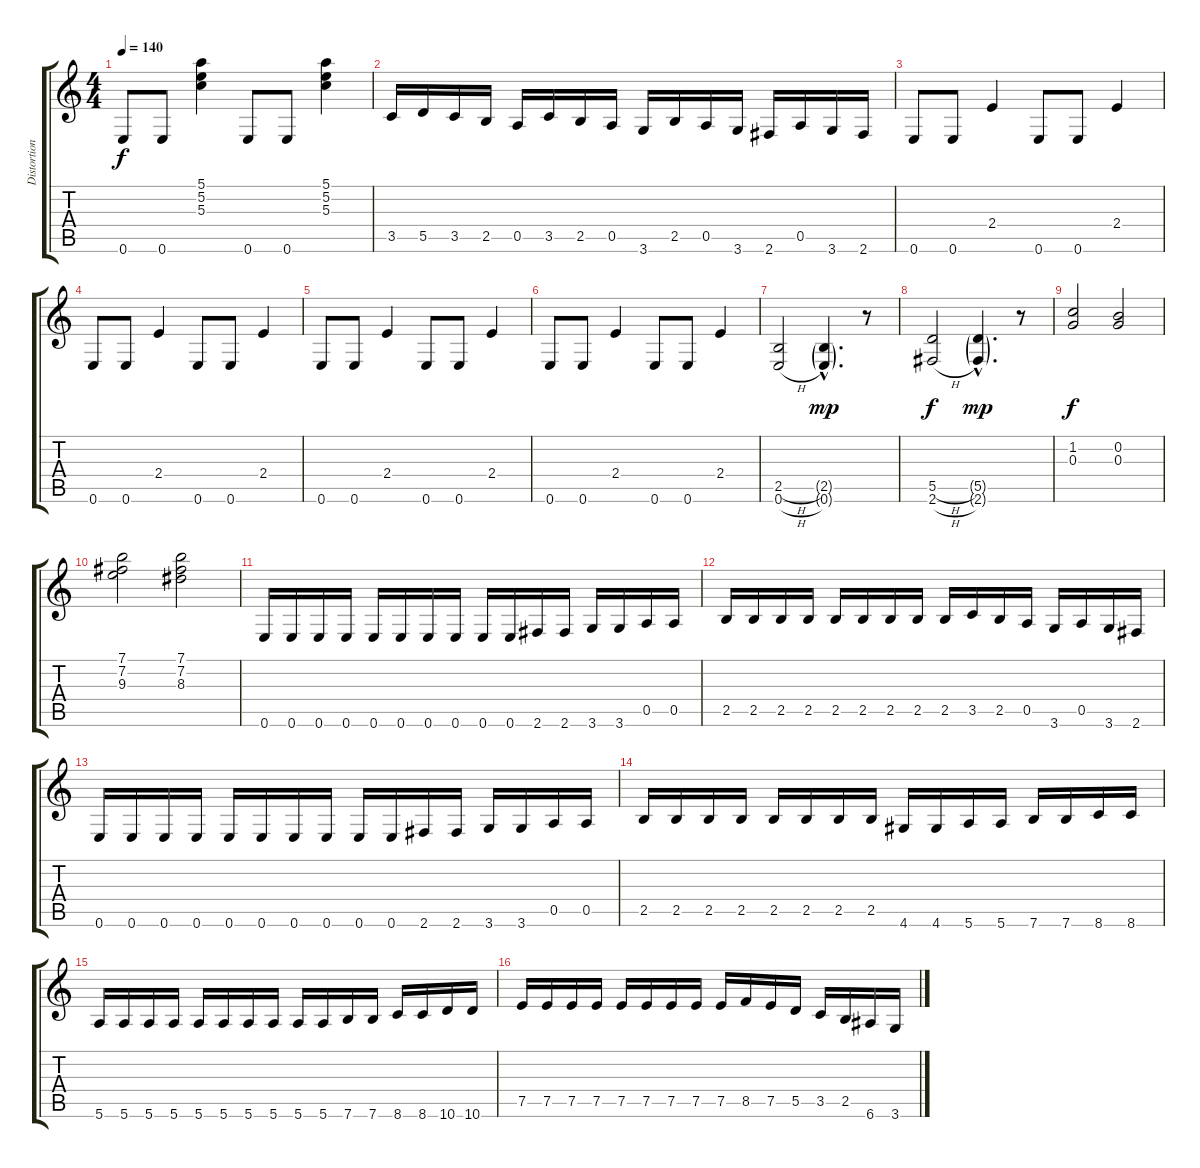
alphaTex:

\track ("Distortion Guitar" "Distortion") {instrument overdrivenguitar}
\staff {score tabs}
\tuning (E4 B3 G3 D3 A2 E2) {hide}
\ts (4 4)
\tempo 140
\clef g2
\ks c
0.6.8{dy f} 0.6.8 (5.1 5.2 5.3).4 0.6.8 0.6.8 (5.1 5.2 5.3).4 |
3.5.16 5.5.16 3.5.16 2.5.16 0.5.16 3.5.16 2.5.16 0.5.16 3.6.16 2.5.16 0.5.16 3.6.16 2.6.16 0.5.16 3.6.16 2.6.16 |
0.6.8 0.6.8 2.4.4 0.6.8 0.6.8 2.4.4 |
0.6.8 0.6.8 2.4.4 0.6.8 0.6.8 2.4.4 |
0.6.8 0.6.8 2.4.4 0.6.8 0.6.8 2.4.4 |
0.6.8 0.6.8 2.4.4 0.6.8 0.6.8 2.4.4 |
(2.5{h} 0.6{h}).2 (2.5{g hac} 0.6{g hac}).4{d dy mp} r.8 |
(5.5{h} 2.6{h}).2{dy f} (5.5{g hac} 2.6{g hac}).4{d dy mp} r.8 |
(1.2 0.3).2{dy f} (0.2 0.3).2 |
(7.1 7.2 9.3).2 (7.1 7.2 8.3).2 |
0.6.16 0.6.16 0.6.16 0.6.16 0.6.16 0.6.16 0.6.16 0.6.16 0.6.16 0.6.16 2.6.16 2.6.16 3.6.16 3.6.16 0.5.16 0.5.16 |
2.5.16 2.5.16 2.5.16 2.5.16 2.5.16 2.5.16 2.5.16 2.5.16 2.5.16 3.5.16 2.5.16 0.5.16 3.6.16 0.5.16 3.6.16 2.6.16 |
0.6.16 0.6.16 0.6.16 0.6.16 0.6.16 0.6.16 0.6.16 0.6.16 0.6.16 0.6.16 2.6.16 2.6.16 3.6.16 3.6.16 0.5.16 0.5.16 |
2.5.16 2.5.16 2.5.16 2.5.16 2.5.16 2.5.16 2.5.16 2.5.16 4.6.16 4.6.16 5.6.16 5.6.16 7.6.16 7.6.16 8.6.16 8.6.16 |
5.6.16 5.6.16 5.6.16 5.6.16 5.6.16 5.6.16 5.6.16 5.6.16 5.6.16 5.6.16 7.6.16 7.6.16 8.6.16 8.6.16 10.6.16 10.6.16 |
7.5.16 7.5.16 7.5.16 7.5.16 7.5.16 7.5.16 7.5.16 7.5.16 7.5.16 8.5.16 7.5.16 5.5.16 3.5.16 2.5.16 6.6.16 3.6.16
